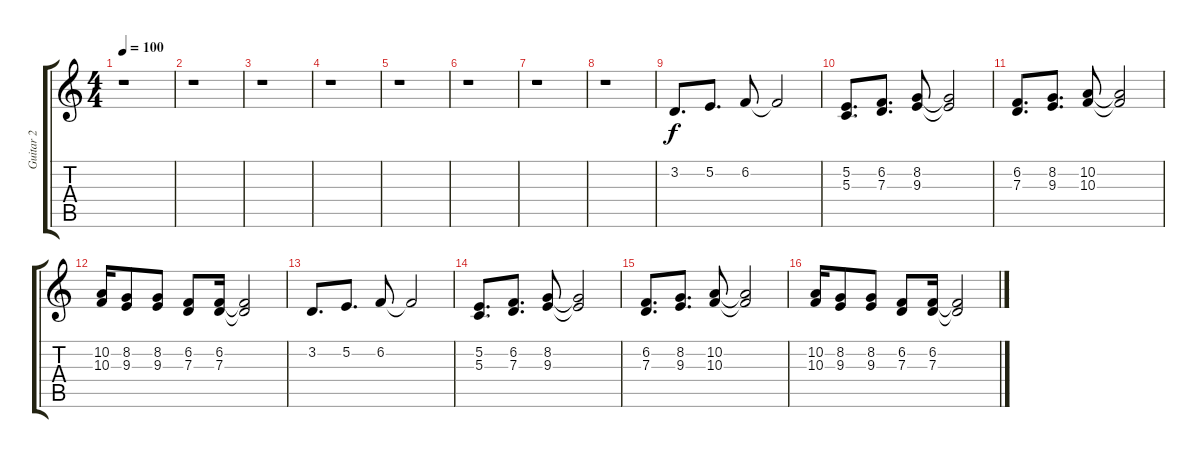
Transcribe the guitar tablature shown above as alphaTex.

\track ("Guitar 2" "Guitar 2") {instrument clavinet}
\staff {score tabs}
\tuning (E4 B3 G3 D3 A2 E2) {hide}
\ts (4 4)
\tempo 100
\clef g2
\ks c
r.1{dy f} |
r.1 |
r.1 |
r.1 |
r.1 |
r.1 |
r.1 |
r.1 |
3.2.8{d} 5.2.8{d} 6.2.8 6.2{t}.2 |
(5.2 5.3).8{d} (6.2 7.3).8{d} (8.2 9.3).8 (8.2{t} 9.3{t}).2 |
(6.2 7.3).8{d} (8.2 9.3).8{d} (10.2 10.3).8 (10.2{t} 10.3{t}).2 |
(10.2 10.3).16 (8.2 9.3).8 (8.2 9.3).8 (6.2 7.3).8 (6.2 7.3).16 (6.2{t} 7.3{t}).2 |
3.2.8{d} 5.2.8{d} 6.2.8 6.2{t}.2 |
(5.2 5.3).8{d} (6.2 7.3).8{d} (8.2 9.3).8 (8.2{t} 9.3{t}).2 |
(6.2 7.3).8{d} (8.2 9.3).8{d} (10.2 10.3).8 (10.2{t} 10.3{t}).2 |
(10.2 10.3).16 (8.2 9.3).8 (8.2 9.3).8 (6.2 7.3).8 (6.2 7.3).16 (6.2{t} 7.3{t}).2
